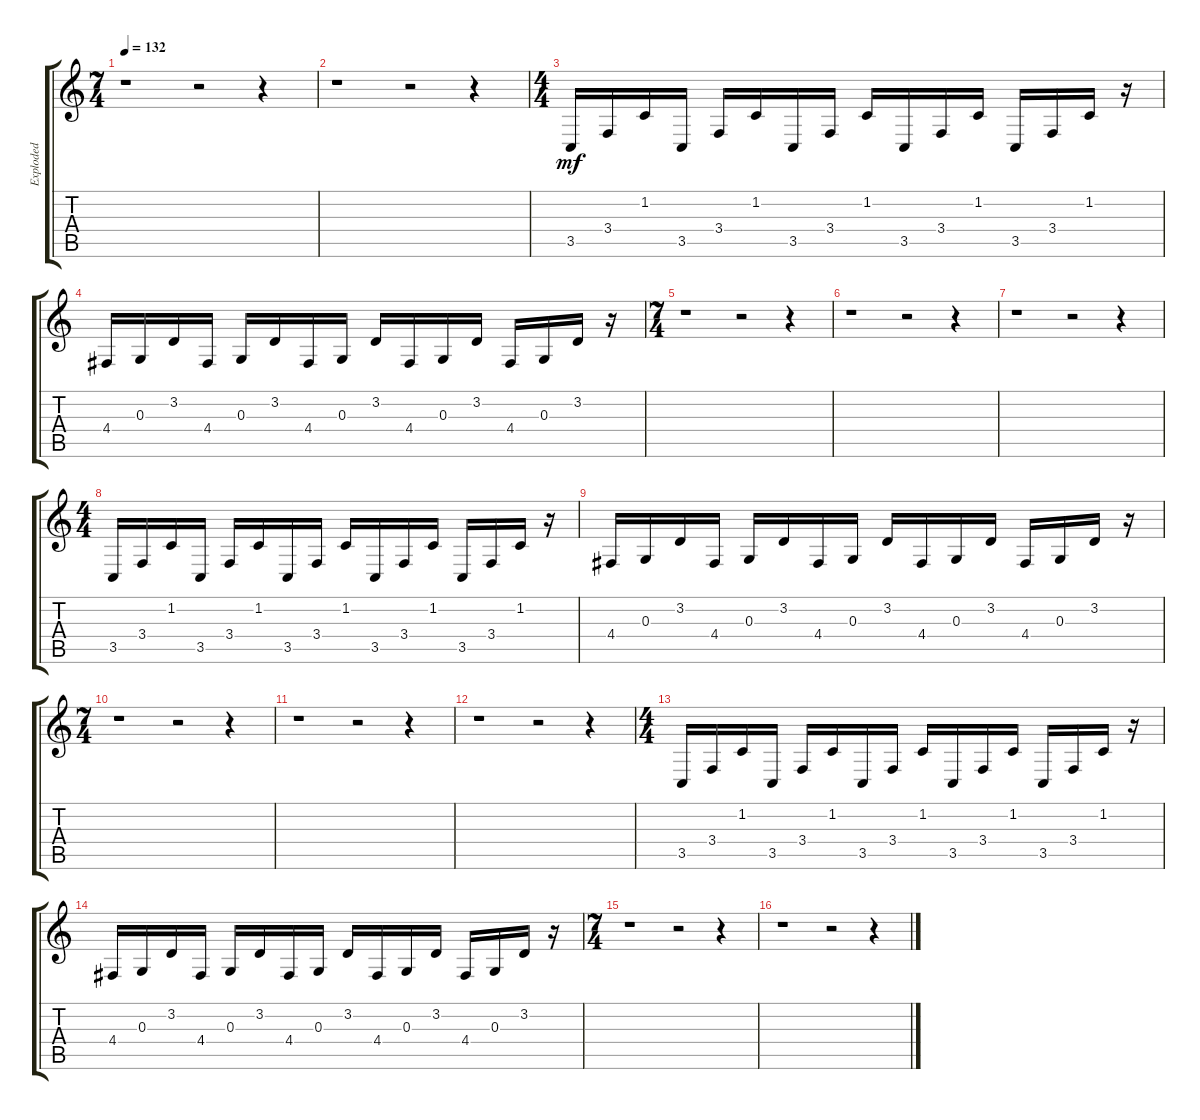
\track ("Exploded" "Exploded") {instrument clavinet}
\staff {score tabs}
\tuning (E4 B3 G3 D3 A2 E2) {hide}
\ts (7 4)
\tempo 132
\clef g2
\ks c
r.1{dy mf} r.2 r.4 |
r.1 r.2 r.4 |
\ts (4 4)
3.5.16 3.4.16 1.2.16 3.5.16 3.4.16 1.2.16 3.5.16 3.4.16 1.2.16 3.5.16 3.4.16 1.2.16 3.5.16 3.4.16 1.2.16 r.16 |
4.4.16 0.3.16 3.2.16 4.4.16 0.3.16 3.2.16 4.4.16 0.3.16 3.2.16 4.4.16 0.3.16 3.2.16 4.4.16 0.3.16 3.2.16 r.16 |
\ts (7 4)
r.1 r.2 r.4 |
r.1 r.2 r.4 |
r.1 r.2 r.4 |
\ts (4 4)
3.5.16 3.4.16 1.2.16 3.5.16 3.4.16 1.2.16 3.5.16 3.4.16 1.2.16 3.5.16 3.4.16 1.2.16 3.5.16 3.4.16 1.2.16 r.16 |
4.4.16 0.3.16 3.2.16 4.4.16 0.3.16 3.2.16 4.4.16 0.3.16 3.2.16 4.4.16 0.3.16 3.2.16 4.4.16 0.3.16 3.2.16 r.16 |
\ts (7 4)
r.1 r.2 r.4 |
r.1 r.2 r.4 |
r.1 r.2 r.4 |
\ts (4 4)
3.5.16 3.4.16 1.2.16 3.5.16 3.4.16 1.2.16 3.5.16 3.4.16 1.2.16 3.5.16 3.4.16 1.2.16 3.5.16 3.4.16 1.2.16 r.16 |
4.4.16 0.3.16 3.2.16 4.4.16 0.3.16 3.2.16 4.4.16 0.3.16 3.2.16 4.4.16 0.3.16 3.2.16 4.4.16 0.3.16 3.2.16 r.16 |
\ts (7 4)
r.1 r.2 r.4 |
r.1 r.2 r.4
